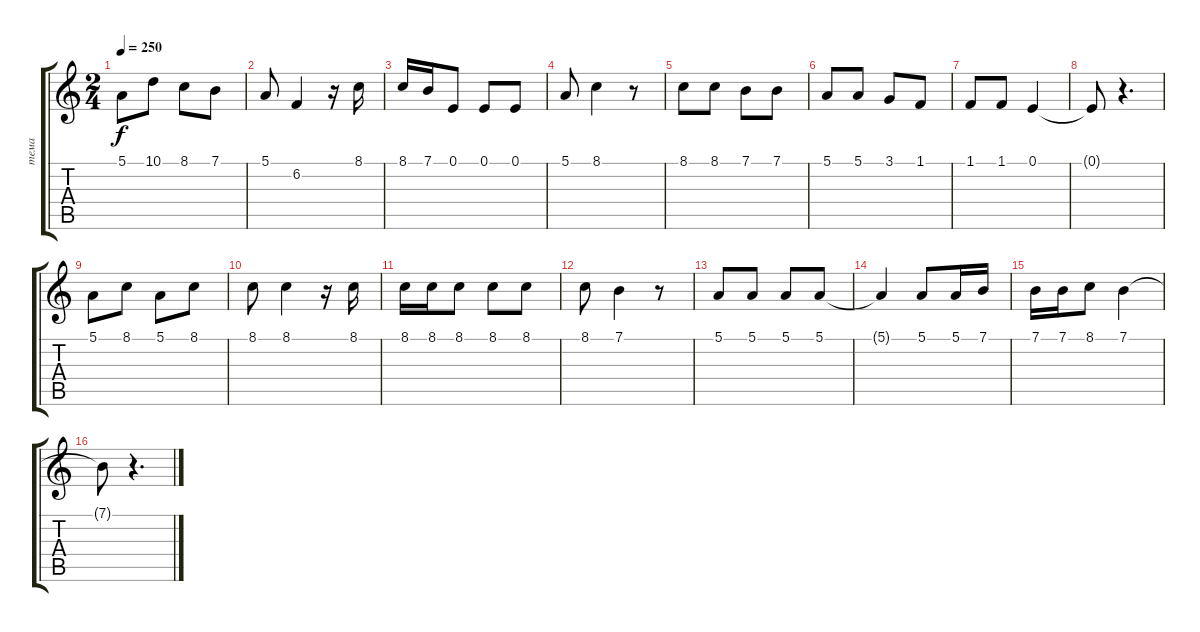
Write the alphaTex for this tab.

\track ("тема" "тема") {instrument trumpet}
\staff {score tabs}
\tuning (E4 B3 G3 D3 A2 E2) {hide}
\ts (2 4)
\tempo 250
\clef g2
\ks c
5.1.8{dy f} 10.1.8 8.1.8 7.1.8 |
5.1.8 6.2.4 r.16 8.1.16 |
8.1.16 7.1.16 0.1.8 0.1.8 0.1.8 |
5.1.8 8.1.4 r.8 |
8.1.8 8.1.8 7.1.8 7.1.8 |
5.1.8 5.1.8 3.1.8 1.1.8 |
1.1.8 1.1.8 0.1.4 |
0.1{t}.8 r.4{d} |
5.1.8 8.1.8 5.1.8 8.1.8 |
8.1.8 8.1.4 r.16 8.1.16 |
8.1.16 8.1.16 8.1.8 8.1.8 8.1.8 |
8.1.8 7.1.4 r.8 |
5.1.8 5.1.8 5.1.8 5.1.8 |
5.1{t}.4 5.1.8 5.1.16 7.1.16 |
7.1.16 7.1.16 8.1.8 7.1.4 |
7.1{t}.8 r.4{d}
